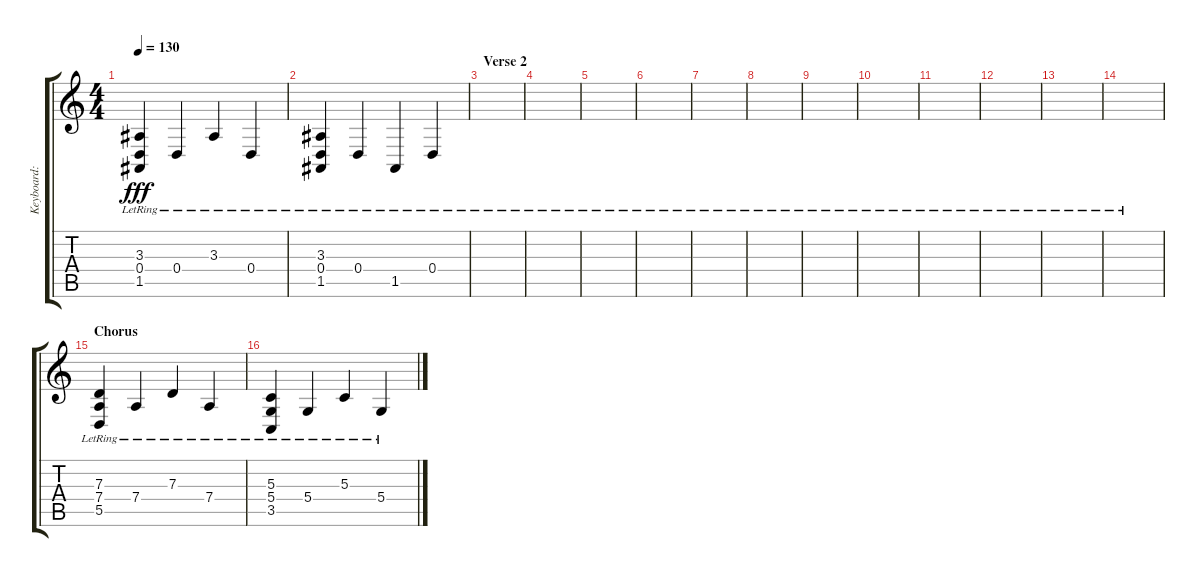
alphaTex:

\track ("Keyboard: Piano" "Keyboard: ") {instrument acousticgrandpiano}
\staff {score tabs}
\tuning (E4 B3 G3 D3 A2 E2) {hide}
\ts (4 4)
\tempo 130
\clef g2
\ks c
(3.3{lr} 0.4{lr} 1.5{lr}).4{dy fff} 0.4{lr}.4 3.3{lr}.4 0.4{lr}.4 |
(3.3{lr} 0.4{lr} 1.5{lr}).4 0.4{lr}.4 1.5{lr}.4 0.4{lr}.4 |
\section ("" "Verse 2")
|
|
|
|
|
|
|
|
|
|
|
|
\section ("" "Chorus")
(7.3{lr} 7.4{lr} 5.5{lr}).4 7.4{lr}.4 7.3{lr}.4 7.4{lr}.4 |
(5.3{lr} 5.4{lr} 3.5).4 5.4{lr}.4 5.3{lr}.4 5.4{lr}.4
